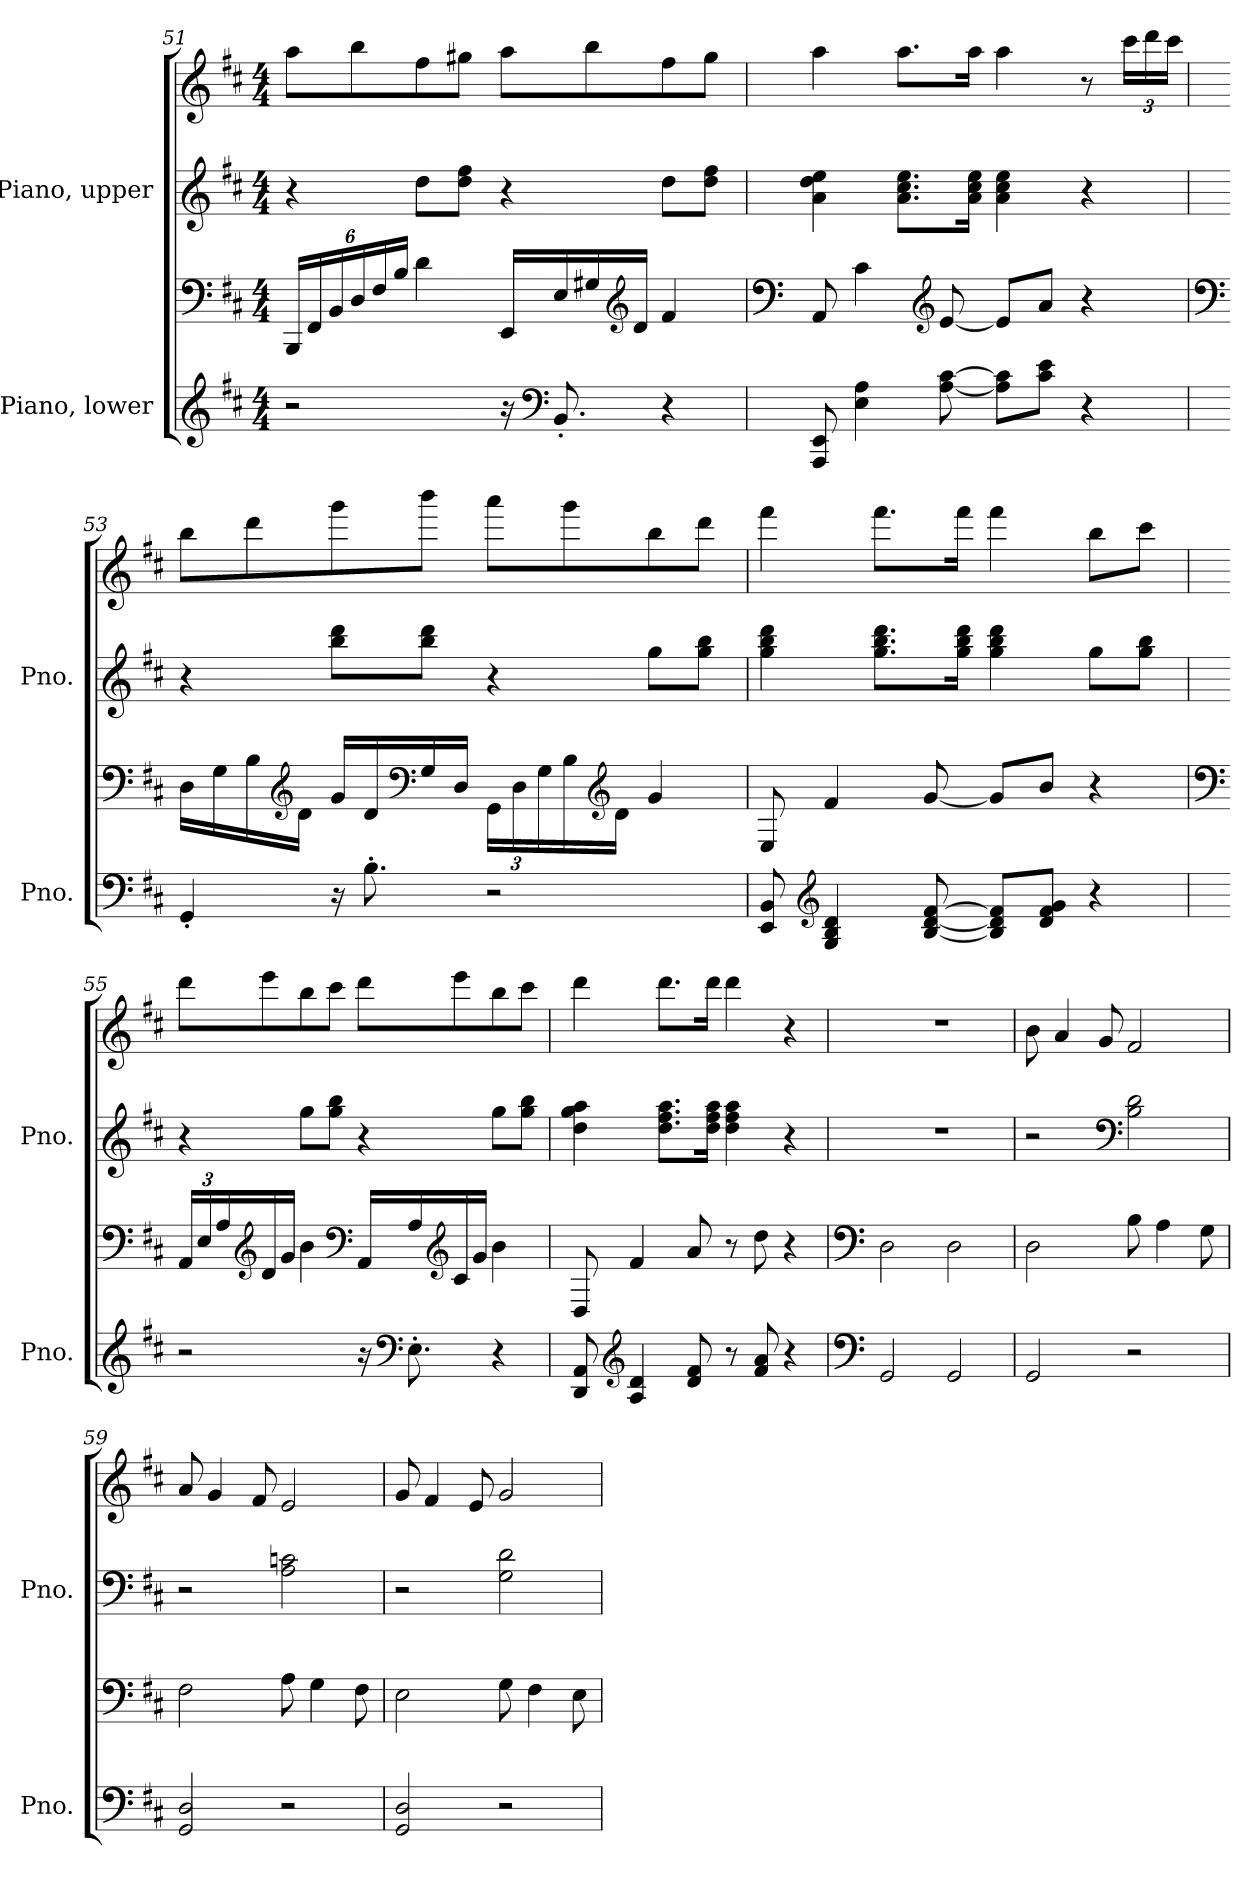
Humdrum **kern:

**kern	**kern	**kern	**kern
*part2	*part2	*part1	*part1
*staff4	*staff3	*staff2	*staff1
*I"Piano, lower	*	*I"Piano, upper	*
*I'Pno.	*	*I'Pno.	*
!!LO:PB:g=z
*clefG2	*clefF4	*clefG2	*clefG2
*k[f#c#]	*k[f#c#]	*k[f#c#]	*k[f#c#]
*M4/4	*M4/4	*M4/4	*M4/4
*	*Xbrackettup	*	*
=51	=51	=51	=51
2r	24BBB/LL	4r	8aa\L
.	24FF#/	.	.
.	24BB/	.	.
.	24D/	.	8bb\
.	24F#/	.	.
.	24B/JJ	.	.
.	4d\	8dd\L	8ff#\
.	.	8dd\ 8ff#\J	8gg#X\J
16r	16EE/LL	4r	8aa\L
*clefF4	*	*	*
8.BB'/	16E/	.	.
.	16G#X/	.	8bb\
*	*clefG2	*	*
.	16d/JJ	.	.
4r	4f#/	8dd\L	8ff#\
.	.	8dd\ 8ff#\J	8gg#\J
=52	=52	=52	=52
*	*clefF4	*	*
8AAA/ 8EE/	8AA/	4a\ 4dd\ 4ee\	4aa\
4E\ 4A\	4c#\	.	.
.	.	8.a\ 8.cc#\ 8.ee\L	8.aa\L
*	*clefG2	*	*
[8A\ [8c#\	[8e/	.	.
.	.	16a\ 16cc#\ 16ee\Jk	16aa\Jk
8A\] 8c#\]L	8e/L]	4a\ 4cc#\ 4ee\	4aa\
8c#\ 8e\J	8a/J	.	.
4r	4r	4r	8r
*	*	*	*Xbrackettup
.	.	.	24ccc#\LL
.	.	.	24ddd\
.	.	.	24ccc#\JJ
!!LO:LB:g=z
=53	=53	=53	=53
*	*clefF4	*	*
4GG'/	16D\LL	4r	8bb\L
.	16G\	.	.
.	16B\	.	8ddd\
*	*clefG2	*	*
.	16d\JJ	.	.
16r	16g/LL	8bb\ 8ddd\L	8ggg\
8.B'\	16d/	.	.
*	*clefF4	*	*
.	16G/	8bb\ 8ddd\J	8bbb\J
.	16D/JJ	.	.
2r	24GG\LL	4r	8aaa\L
.	24D\	.	.
.	24G\	.	.
.	16B\	.	8ggg\
*	*clefG2	*	*
.	16d\JJ	.	.
.	4g/	8gg\L	8bb\
.	.	8gg\ 8bb\J	8ddd\J
=54	=54	=54	=54
8EE/ 8BB/	8E/	4gg\ 4bb\ 4ddd\	4fff#\
*clefG2	*	*	*
4G/ 4B/ 4d/	4f#/	.	.
.	.	8.gg\ 8.bb\ 8.ddd\L	8.fff#\L
[8B/ [8d/ [8f#/	[8g/	.	.
.	.	16gg\ 16bb\ 16ddd\Jk	16fff#\Jk
8B/] 8d/] 8f#/]L	8g/L]	4gg\ 4bb\ 4ddd\	4fff#\
8d/ 8f#/ 8g/J	8b/J	.	.
4r	4r	8gg\L	8bb\L
.	.	8gg\ 8bb\J	8ccc#\J
!!LO:LB:g=z
=55	=55	=55	=55
*	*clefF4	*	*
2r	24AA/LL	4r	8ddd\L
.	24E/	.	.
.	24A/	.	.
*	*clefG2	*	*
.	16d/	.	8eee\
.	16g/JJ	.	.
.	4b\	8gg\L	8bb\
.	.	8gg\ 8bb\J	8ccc#\J
*	*clefF4	*	*
16r	16AA/LL	4r	8ddd\L
*clefF4	*	*	*
8.E'\	16A/	.	.
*	*clefG2	*	*
.	16c#/	.	8eee\
.	16g/JJ	.	.
4r	4b\	8gg\L	8bb\
.	.	8gg\ 8bb\J	8ccc#\J
=56	=56	=56	=56
8DD/ 8AA/	8D/	4dd\ 4gg\ 4aa\	4ddd\
*clefG2	*	*	*
4A/ 4d/	4f#/	.	.
.	.	8.dd\ 8.ff#\ 8.aa\L	8.ddd\L
8d/ 8f#/	8a/	.	.
.	.	16dd\ 16ff#\ 16aa\Jk	16ddd\Jk
8r	8r	4dd\ 4ff#\ 4aa\	4ddd\
8f#/ 8a/	8dd\	.	.
4r	4r	4r	4r
=57	=57	=57	=57
*clefF4	*clefF4	*	*
2GG/	2D\	1r	1r
2GG/	2D\	.	.
!!LO:PB:g=z
=58	=58	=58	=58
2GG/	2D\	2r	8b\
.	.	.	4a/
.	.	.	8g/
*	*	*clefF4	*
2r	8B\	2B\ 2d\	2f#/
.	4A\	.	.
.	8G\	.	.
=59	=59	=59	=59
2GG/ 2D/	2F#\	2r	8a/
.	.	.	4g/
.	.	.	8f#/
2r	8A\	2A\ 2cn\	2e/
.	4G\	.	.
.	8F#\	.	.
=60	=60	=60	=60
2GG/ 2D/	2E\	2r	8g/
.	.	.	4f#/
.	.	.	8e/
2r	8G\	2G\ 2d\	2g/
.	4F#\	.	.
.	8E\	.	.
=	=	=	=
*-	*-	*-	*-
